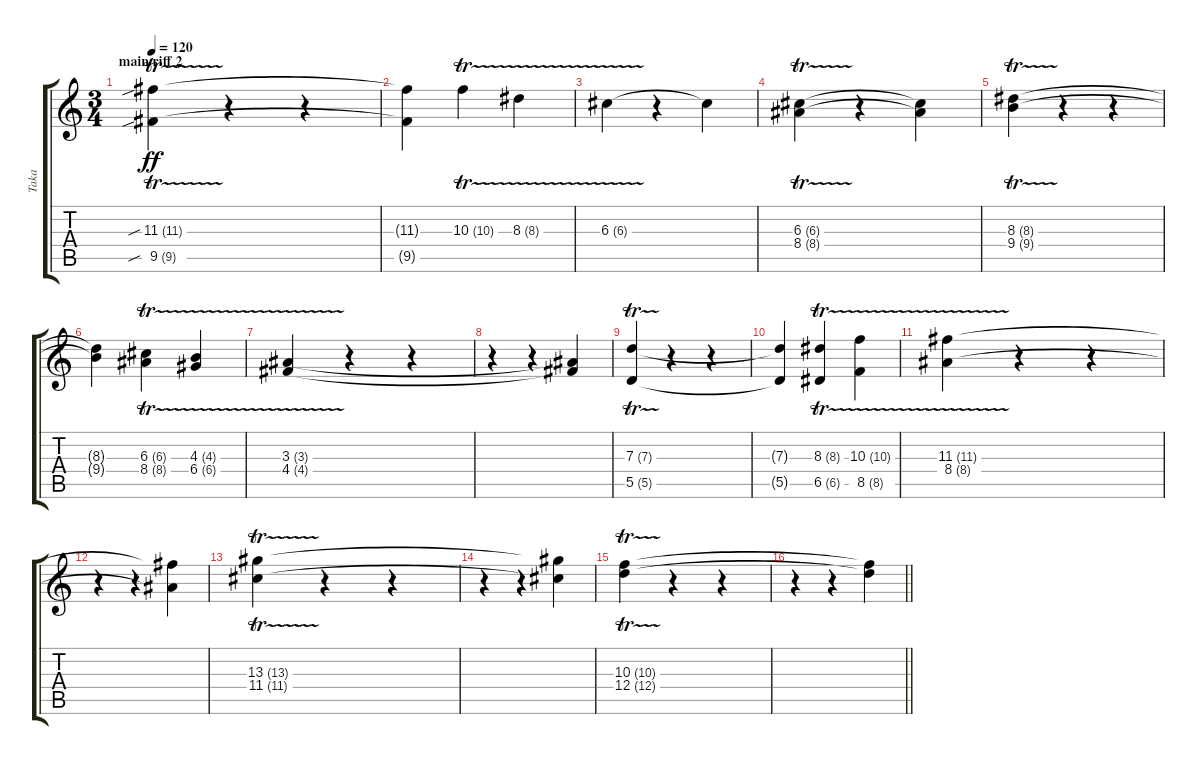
\track ("Taka" "Taka") {instrument electricguitarjazz}
\staff {score tabs}
\tuning (E4 B3 G3 D3 A2 E2) {hide}
\ts (3 4)
\section ("" "main riff 2")
\tempo 120
\clef g2
\ks c
(11.3{tr (11 16) sib} 9.5{tr (9 16) sib}).4{dy ff} r.4 r.4 |
(11.3{t} 9.5{t}).4 10.3{tr (10 16)}.4 8.3{tr (8 16)}.4 |
6.3{tr (6 16)}.4 r.4 6.3{t}.4 |
(6.3{tr (6 16)} 8.4{tr (8 16)}).4 r.4 (6.3{t} 8.4{t}).4 |
(8.3{tr (8 16)} 9.4{tr (9 16)}).4 r.4 r.4 |
(8.3{t} 9.4{t}).4 (6.3{tr (6 16)} 8.4{tr (8 16)}).4 (4.3{tr (4 16)} 6.4{tr (6 16)}).4 |
(3.3{tr (3 16)} 4.4{tr (4 16)}).4 r.4 r.4 |
r.4 r.4 (3.3{t} 4.4{t}).4 |
(7.3{tr (7 16)} 5.5{tr (5 16)}).4 r.4 r.4 |
(7.3{t} 5.5{t}).4 (8.3{tr (8 16)} 6.5{tr (6 16)}).4 (10.3{tr (10 16)} 8.5{tr (8 16)}).4 |
(11.3{tr (11 16)} 8.4{tr (8 16)}).4 r.4 r.4 |
r.4 r.4 (11.3{t} 8.4{t}).4 |
(13.3{tr (13 16)} 11.4{tr (11 16)}).4 r.4 r.4 |
r.4 r.4 (13.3{t} 11.4{t}).4 |
(10.3{tr (10 16)} 12.4{tr (12 16)}).4 r.4 r.4 |
\barLineRight lightlight
r.4 r.4 (10.3{t} 12.4{t}).4
